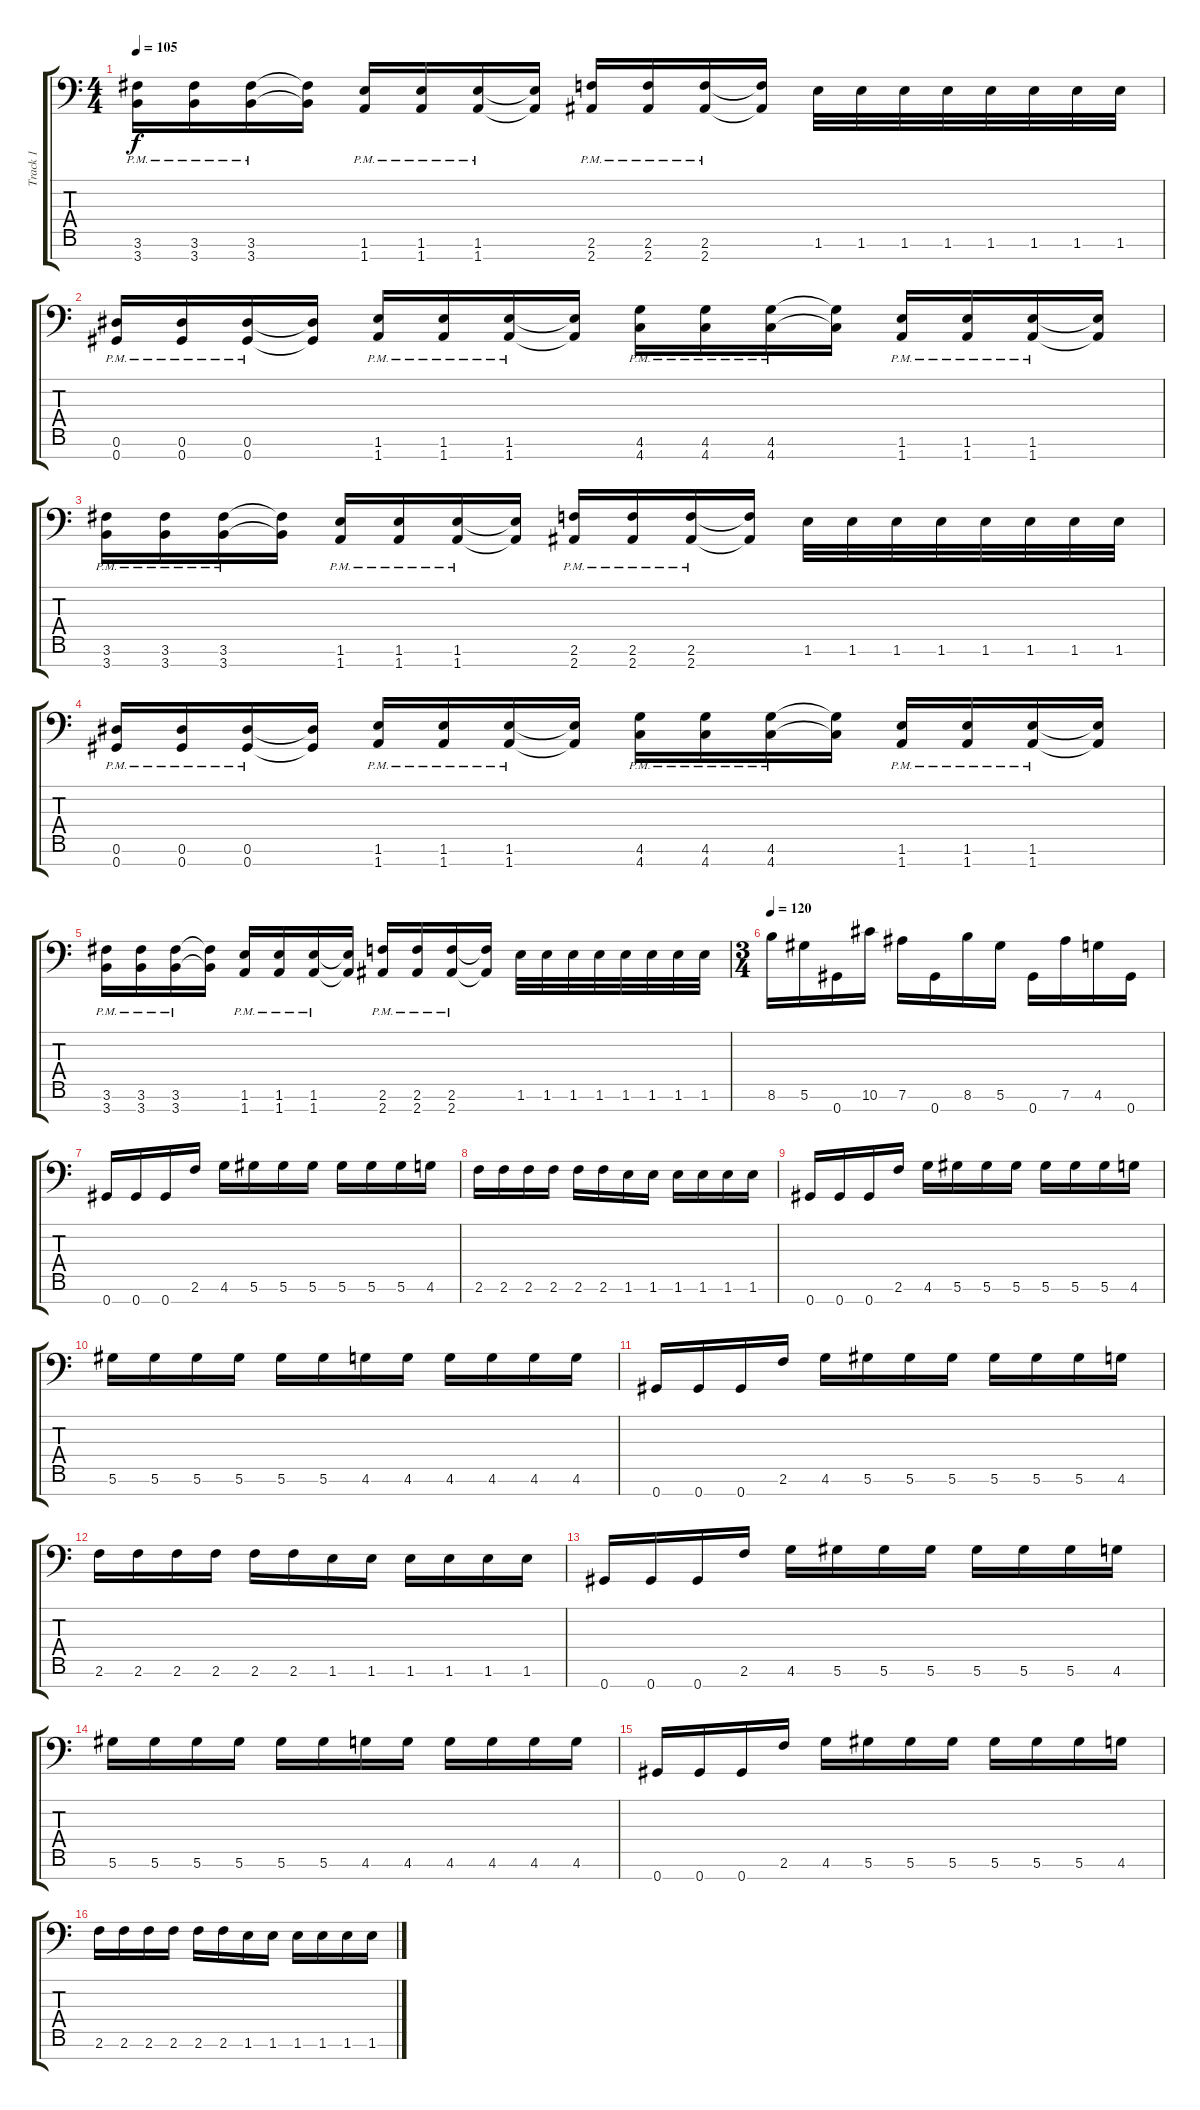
\track ("Track 1" "Track 1") {instrument distortionguitar}
\staff {score tabs}
\tuning (Eb4 Bb3 Gb3 Db3 Ab2 Eb2 Ab1) {hide}
\ts (4 4)
\tempo 105
\clef f4
\ks c
(3.6{pm} 3.7{pm}).16{dy f} (3.6{pm} 3.7{pm}).16 (3.6{pm} 3.7{pm}).16 (3.6{t} 3.7{t}).16 (1.6{pm} 1.7{pm}).16 (1.6{pm} 1.7{pm}).16 (1.6{pm} 1.7{pm}).16 (1.6{t} 1.7{t}).16 (2.6{pm} 2.7{pm}).16 (2.6{pm} 2.7{pm}).16 (2.6{pm} 2.7{pm}).16 (2.6{t} 2.7{t}).16 1.6.32 1.6.32 1.6.32 1.6.32 1.6.32 1.6.32 1.6.32 1.6.32 |
(0.6{pm} 0.7{pm}).16 (0.6{pm} 0.7{pm}).16 (0.6{pm} 0.7{pm}).16 (0.6{t} 0.7{t}).16 (1.6{pm} 1.7{pm}).16 (1.6{pm} 1.7{pm}).16 (1.6{pm} 1.7{pm}).16 (1.6{t} 1.7{t}).16 (4.6{pm} 4.7{pm}).16 (4.6{pm} 4.7{pm}).16 (4.6{pm} 4.7{pm}).16 (4.6{t} 4.7{t}).16 (1.6{pm} 1.7{pm}).16 (1.6{pm} 1.7{pm}).16 (1.6{pm} 1.7{pm}).16 (1.6{t} 1.7{t}).16 |
(3.6{pm} 3.7{pm}).16 (3.6{pm} 3.7{pm}).16 (3.6{pm} 3.7{pm}).16 (3.6{t} 3.7{t}).16 (1.6{pm} 1.7{pm}).16 (1.6{pm} 1.7{pm}).16 (1.6{pm} 1.7{pm}).16 (1.6{t} 1.7{t}).16 (2.6{pm} 2.7{pm}).16 (2.6{pm} 2.7{pm}).16 (2.6{pm} 2.7{pm}).16 (2.6{t} 2.7{t}).16 1.6.32 1.6.32 1.6.32 1.6.32 1.6.32 1.6.32 1.6.32 1.6.32 |
(0.6{pm} 0.7{pm}).16 (0.6{pm} 0.7{pm}).16 (0.6{pm} 0.7{pm}).16 (0.6{t} 0.7{t}).16 (1.6{pm} 1.7{pm}).16 (1.6{pm} 1.7{pm}).16 (1.6{pm} 1.7{pm}).16 (1.6{t} 1.7{t}).16 (4.6{pm} 4.7{pm}).16 (4.6{pm} 4.7{pm}).16 (4.6{pm} 4.7{pm}).16 (4.6{t} 4.7{t}).16 (1.6{pm} 1.7{pm}).16 (1.6{pm} 1.7{pm}).16 (1.6{pm} 1.7{pm}).16 (1.6{t} 1.7{t}).16 |
(3.6{pm} 3.7{pm}).16 (3.6{pm} 3.7{pm}).16 (3.6{pm} 3.7{pm}).16 (3.6{t} 3.7{t}).16 (1.6{pm} 1.7{pm}).16 (1.6{pm} 1.7{pm}).16 (1.6{pm} 1.7{pm}).16 (1.6{t} 1.7{t}).16 (2.6{pm} 2.7{pm}).16 (2.6{pm} 2.7{pm}).16 (2.6{pm} 2.7{pm}).16 (2.6{t} 2.7{t}).16 1.6.32 1.6.32 1.6.32 1.6.32 1.6.32 1.6.32 1.6.32 1.6.32 |
\ts (3 4)
\tempo 120
8.6.16 5.6.16 0.7.16 10.6.16 7.6.16 0.7.16 8.6.16 5.6.16 0.7.16 7.6.16 4.6.16 0.7.16 |
0.7.16 0.7.16 0.7.16 2.6.16 4.6.16 5.6.16 5.6.16 5.6.16 5.6.16 5.6.16 5.6.16 4.6.16 |
2.6.16 2.6.16 2.6.16 2.6.16 2.6.16 2.6.16 1.6.16 1.6.16 1.6.16 1.6.16 1.6.16 1.6.16 |
0.7.16 0.7.16 0.7.16 2.6.16 4.6.16 5.6.16 5.6.16 5.6.16 5.6.16 5.6.16 5.6.16 4.6.16 |
5.6.16 5.6.16 5.6.16 5.6.16 5.6.16 5.6.16 4.6.16 4.6.16 4.6.16 4.6.16 4.6.16 4.6.16 |
0.7.16 0.7.16 0.7.16 2.6.16 4.6.16 5.6.16 5.6.16 5.6.16 5.6.16 5.6.16 5.6.16 4.6.16 |
2.6.16 2.6.16 2.6.16 2.6.16 2.6.16 2.6.16 1.6.16 1.6.16 1.6.16 1.6.16 1.6.16 1.6.16 |
0.7.16 0.7.16 0.7.16 2.6.16 4.6.16 5.6.16 5.6.16 5.6.16 5.6.16 5.6.16 5.6.16 4.6.16 |
5.6.16 5.6.16 5.6.16 5.6.16 5.6.16 5.6.16 4.6.16 4.6.16 4.6.16 4.6.16 4.6.16 4.6.16 |
0.7.16 0.7.16 0.7.16 2.6.16 4.6.16 5.6.16 5.6.16 5.6.16 5.6.16 5.6.16 5.6.16 4.6.16 |
2.6.16 2.6.16 2.6.16 2.6.16 2.6.16 2.6.16 1.6.16 1.6.16 1.6.16 1.6.16 1.6.16 1.6.16
